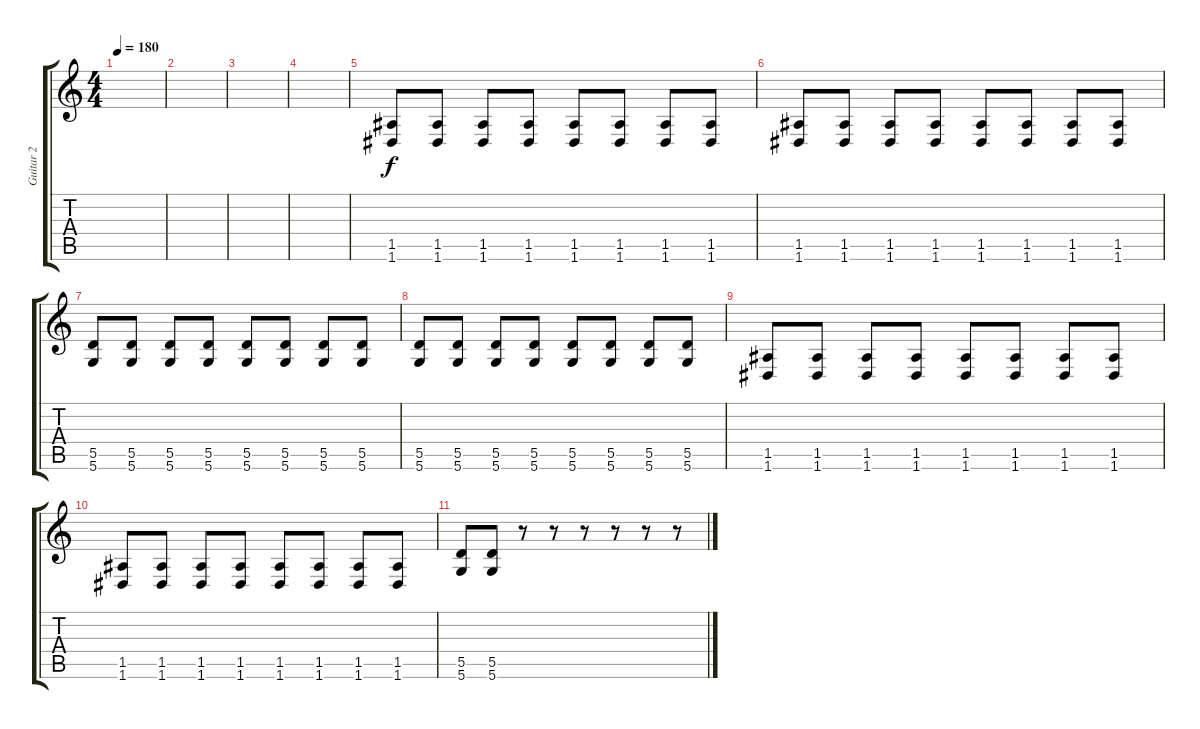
\track ("Guitar 2" "Guitar 2") {instrument distortionguitar}
\staff {score tabs}
\tuning (E4 B3 G3 D3 A2 D2) {hide}
\ts (4 4)
\tempo 180
\clef g2
\ks c
|
|
|
|
(1.5 1.6).8 (1.5 1.6).8 (1.5 1.6).8 (1.5 1.6).8 (1.5 1.6).8 (1.5 1.6).8 (1.5 1.6).8 (1.5 1.6).8 |
(1.5 1.6).8 (1.5 1.6).8 (1.5 1.6).8 (1.5 1.6).8 (1.5 1.6).8 (1.5 1.6).8 (1.5 1.6).8 (1.5 1.6).8 |
(5.5 5.6).8 (5.5 5.6).8 (5.5 5.6).8 (5.5 5.6).8 (5.5 5.6).8 (5.5 5.6).8 (5.5 5.6).8 (5.5 5.6).8 |
(5.5 5.6).8 (5.5 5.6).8 (5.5 5.6).8 (5.5 5.6).8 (5.5 5.6).8 (5.5 5.6).8 (5.5 5.6).8 (5.5 5.6).8 |
(1.5 1.6).8 (1.5 1.6).8 (1.5 1.6).8 (1.5 1.6).8 (1.5 1.6).8 (1.5 1.6).8 (1.5 1.6).8 (1.5 1.6).8 |
(1.5 1.6).8 (1.5 1.6).8 (1.5 1.6).8 (1.5 1.6).8 (1.5 1.6).8 (1.5 1.6).8 (1.5 1.6).8 (1.5 1.6).8 |
(5.5 5.6).8 (5.5 5.6).8 r.8 r.8 r.8 r.8 r.8 r.8
